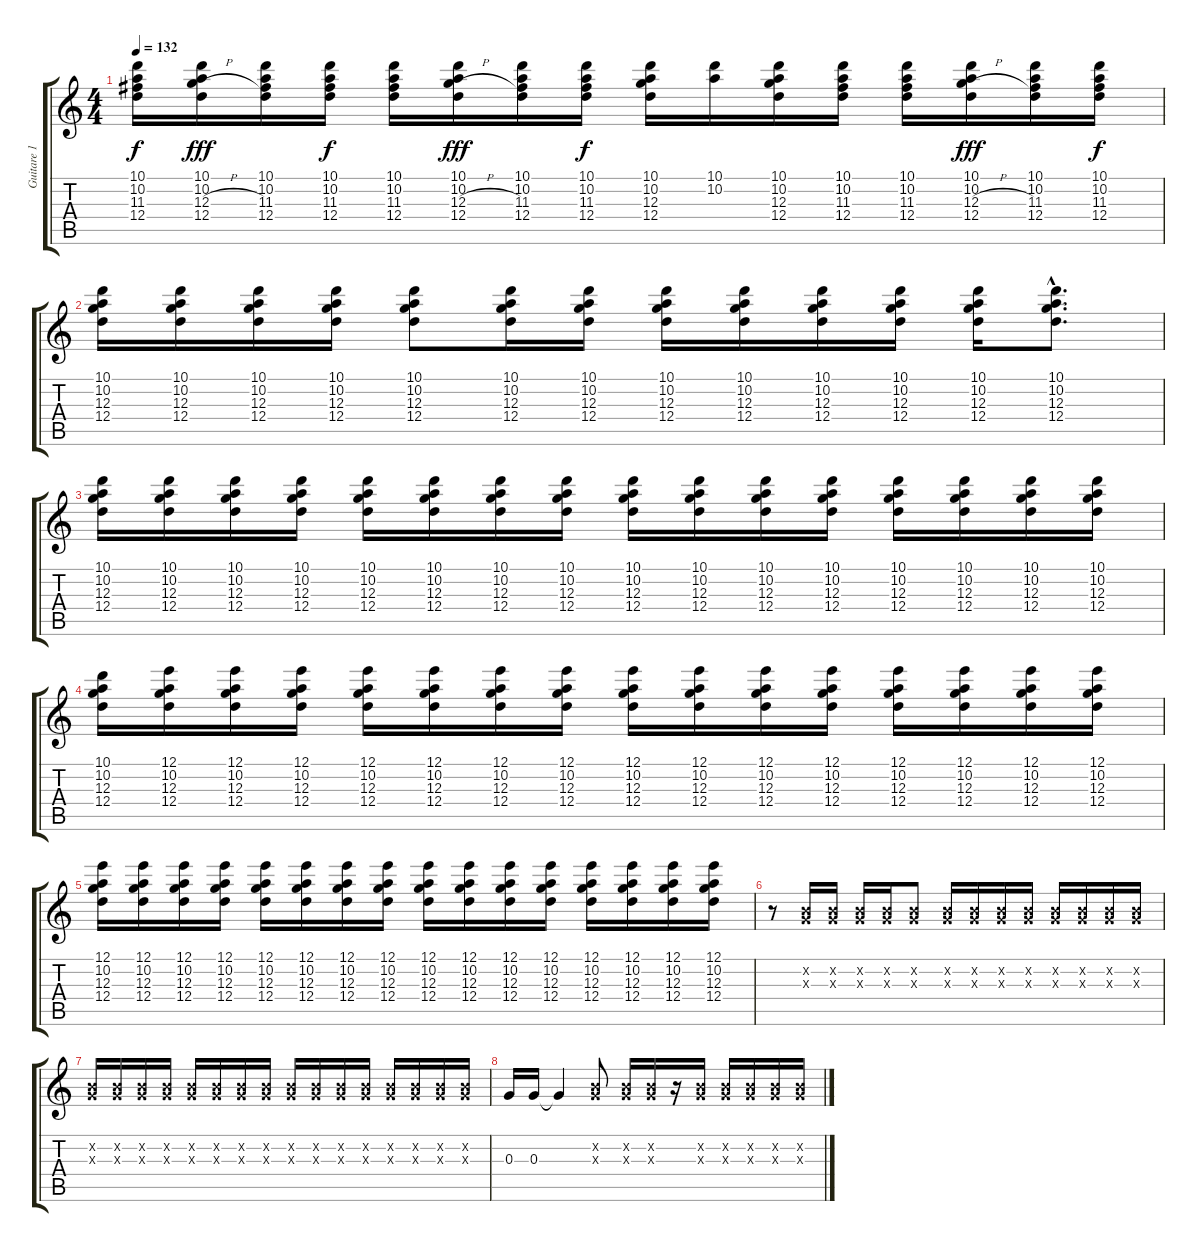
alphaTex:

\track ("Guitare 1 (echo)" "Guitare 1 ") {instrument electricguitarclean}
\staff {score tabs}
\tuning (E4 B3 G3 D3 A2 E2) {hide}
\ts (4 4)
\tempo 132
\clef g2
\ks c
(10.1 10.2 11.3 12.4).16{dy f} (10.1 10.2 12.3{h} 12.4).16{dy fff} (10.1 10.2 11.3 12.4).16 (10.1 10.2 11.3 12.4).16{dy f} (10.1 10.2 11.3 12.4).16 (10.1 10.2 12.3{h} 12.4).16{dy fff} (10.1 10.2 11.3 12.4).16 (10.1 10.2 11.3 12.4).16{dy f} (10.1 10.2 12.3 12.4).16 (10.1 10.2).16 (10.1 10.2 12.3 12.4).16 (10.1 10.2 11.3 12.4).16 (10.1 10.2 11.3 12.4).16 (10.1 10.2 12.3{h} 12.4).16{dy fff} (10.1 10.2 11.3 12.4).16 (10.1 10.2 11.3 12.4).16{dy f} |
(10.1 10.2 12.3 12.4).16 (10.1 10.2 12.3 12.4).16 (10.1 10.2 12.3 12.4).16 (10.1 10.2 12.3 12.4).16 (10.1 10.2 12.3 12.4).8 (10.1 10.2 12.3 12.4).16 (10.1 10.2 12.3 12.4).16 (10.1 10.2 12.3 12.4).16 (10.1 10.2 12.3 12.4).16 (10.1 10.2 12.3 12.4).16 (10.1 10.2 12.3 12.4).16 (10.1 10.2 12.3 12.4).16 (10.1{hac} 10.2{hac} 12.3{hac} 12.4{hac}).8{d} |
(10.1 10.2 12.3 12.4).16 (10.1 10.2 12.3 12.4).16 (10.1 10.2 12.3 12.4).16 (10.1 10.2 12.3 12.4).16 (10.1 10.2 12.3 12.4).16 (10.1 10.2 12.3 12.4).16 (10.1 10.2 12.3 12.4).16 (10.1 10.2 12.3 12.4).16 (10.1 10.2 12.3 12.4).16 (10.1 10.2 12.3 12.4).16 (10.1 10.2 12.3 12.4).16 (10.1 10.2 12.3 12.4).16 (10.1 10.2 12.3 12.4).16 (10.1 10.2 12.3 12.4).16 (10.1 10.2 12.3 12.4).16 (10.1 10.2 12.3 12.4).16 |
(10.1 10.2 12.3 12.4).16 (12.1 10.2 12.3 12.4).16 (12.1 10.2 12.3 12.4).16 (12.1 10.2 12.3 12.4).16 (12.1 10.2 12.3 12.4).16 (12.1 10.2 12.3 12.4).16 (12.1 10.2 12.3 12.4).16 (12.1 10.2 12.3 12.4).16 (12.1 10.2 12.3 12.4).16 (12.1 10.2 12.3 12.4).16 (12.1 10.2 12.3 12.4).16 (12.1 10.2 12.3 12.4).16 (12.1 10.2 12.3 12.4).16 (12.1 10.2 12.3 12.4).16 (12.1 10.2 12.3 12.4).16 (12.1 10.2 12.3 12.4).16 |
(12.1 10.2 12.3 12.4).16 (12.1 10.2 12.3 12.4).16 (12.1 10.2 12.3 12.4).16 (12.1 10.2 12.3 12.4).16 (12.1 10.2 12.3 12.4).16 (12.1 10.2 12.3 12.4).16 (12.1 10.2 12.3 12.4).16 (12.1 10.2 12.3 12.4).16 (12.1 10.2 12.3 12.4).16 (12.1 10.2 12.3 12.4).16 (12.1 10.2 12.3 12.4).16 (12.1 10.2 12.3 12.4).16 (12.1 10.2 12.3 12.4).16 (12.1 10.2 12.3 12.4).16 (12.1 10.2 12.3 12.4).16 (12.1 10.2 12.3 12.4).16 |
r.8 (0.2{x} 0.3{x}).16 (0.2{x} 0.3{x}).16 (0.2{x} 0.3{x}).16 (0.2{x} 0.3{x}).16 (0.2{x} 0.3{x}).8 (0.2{x} 0.3{x}).16 (0.2{x} 0.3{x}).16 (0.2{x} 0.3{x}).16 (0.2{x} 0.3{x}).16 (0.2{x} 0.3{x}).16 (0.2{x} 0.3{x}).16 (0.2{x} 0.3{x}).16 (0.2{x} 0.3{x}).16 |
(0.2{x} 0.3{x}).16 (0.2{x} 0.3{x}).16 (0.2{x} 0.3{x}).16 (0.2{x} 0.3{x}).16 (0.2{x} 0.3{x}).16 (0.2{x} 0.3{x}).16 (0.2{x} 0.3{x}).16 (0.2{x} 0.3{x}).16 (0.2{x} 0.3{x}).16 (0.2{x} 0.3{x}).16 (0.2{x} 0.3{x}).16 (0.2{x} 0.3{x}).16 (0.2{x} 0.3{x}).16 (0.2{x} 0.3{x}).16 (0.2{x} 0.3{x}).16 (0.2{x} 0.3{x}).16 |
0.3.16 0.3.16 0.3{t}.4 (0.2{x} 0.3{x}).8 (0.2{x} 0.3{x}).16 (0.2{x} 0.3{x}).16 r.16 (0.2{x} 0.3{x}).16 (0.2{x} 0.3{x}).16 (0.2{x} 0.3{x}).16 (0.2{x} 0.3{x}).16 (0.2{x} 0.3{x}).16
